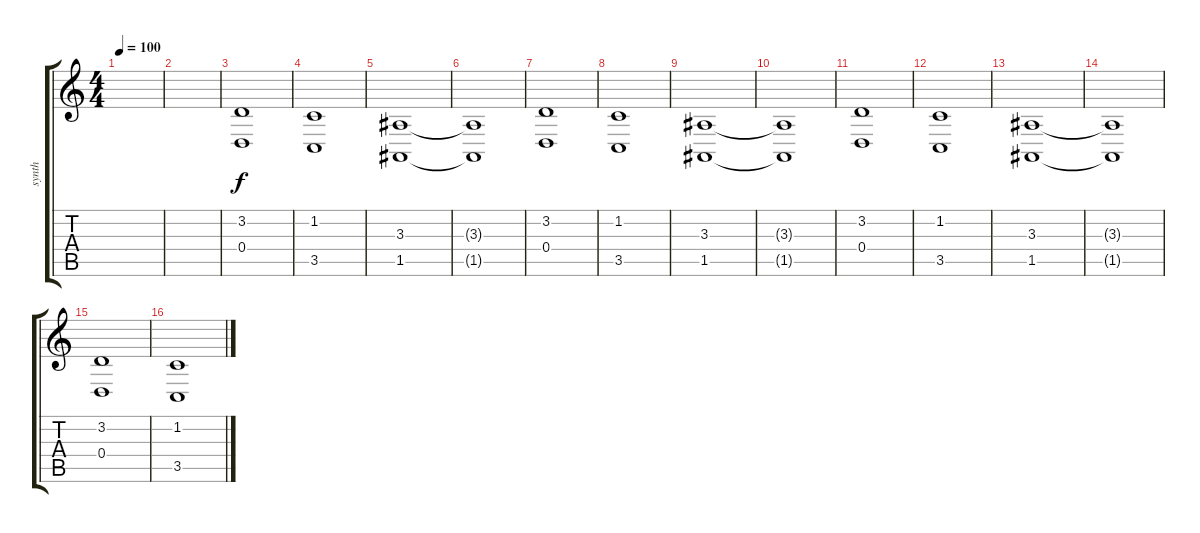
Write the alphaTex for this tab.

\track ("synth" "synth") {instrument pad2warm}
\staff {score tabs}
\tuning (E4 B3 G3 D3 A2 E2) {hide}
\ts (4 4)
\tempo 100
\clef g2
\ks c
|
|
(3.2 0.4).1 |
(1.2 3.5).1 |
(3.3 1.5).1 |
(3.3{t} 1.5{t}).1 |
(3.2 0.4).1 |
(1.2 3.5).1 |
(3.3 1.5).1 |
(3.3{t} 1.5{t}).1 |
(3.2 0.4).1 |
(1.2 3.5).1 |
(3.3 1.5).1 |
(3.3{t} 1.5{t}).1 |
(3.2 0.4).1 |
(1.2 3.5).1
